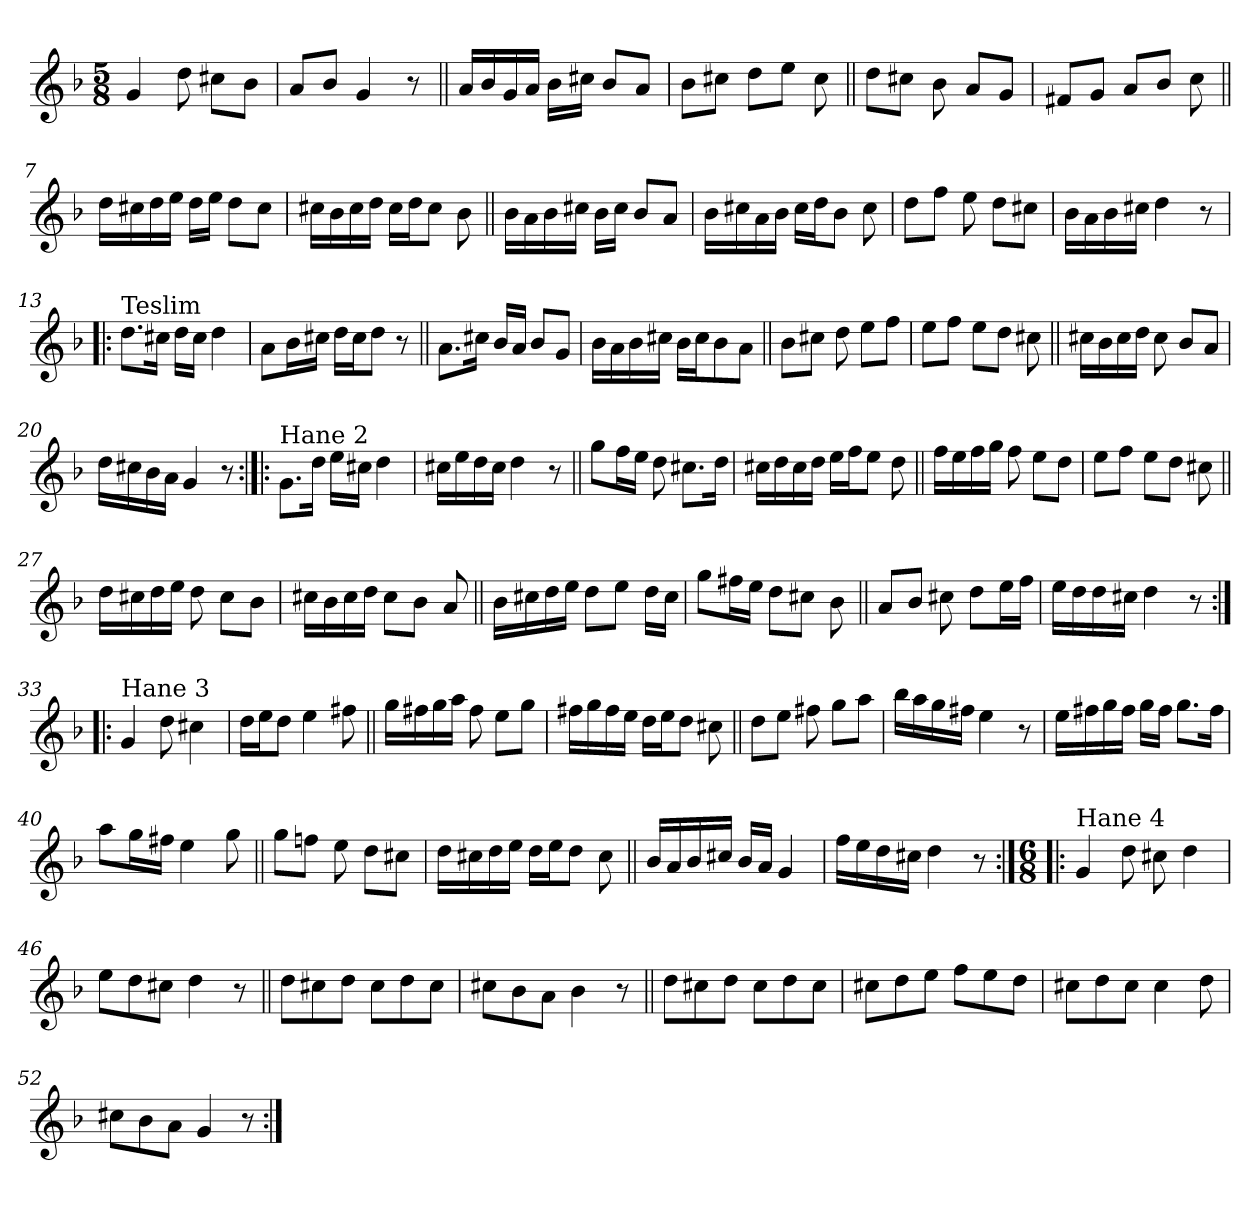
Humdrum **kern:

**kern
*part1
*staff1
*clefG2
*k[b-]
*F:
*M5/8
=1
4g/
8dd\
8cc#X\L
8b-\J
=2
8a/L
8b-/J
4g/
8r
=3||
16a/LL
16b-/
16g/
16a/JJ
16b-\LL
16cc#X\JJ
8b-/L
8a/J
=4
8b-\L
8cc#X\J
8dd\L
8ee\J
8cc#\
!!LO:LB:g=z
=5||
8dd\L
8cc#X\J
8b-\
8a/L
8g/J
=6
8f#X/L
8g/J
8a/L
8b-/J
8cc\
=7||
16dd\LL
16cc#X\
16dd\
16ee\JJ
16dd\LL
16ee\JJ
8dd\L
8cc#\J
=8
16cc#X\LL
16b-\
16cc#\
16dd\JJ
16cc#\LL
16dd\J
8cc#\J
8b-\
!!LO:LB:g=z
=9||
16b-\LL
16a\
16b-\
16cc#X\JJ
16b-\LL
16cc#\JJ
8b-/L
8a/J
=10
16b-\LL
16cc#X\
16a\
16b-\JJ
16cc#\LL
16dd\J
8b-\J
8cc#\
=11
8dd\L
8ff\J
8ee\
8dd\L
8cc#X\J
=12
16b-\LL
16a\
16b-\
16cc#X\JJ
4dd\
8r
=13!|:
!LO:TX:a:t=Teslim
8.dd\L
16cc#X\Jk
16dd\LL
16cc#\JJ
4dd\
!!LO:LB:g=z
=14
8a\L
16b-\L
16cc#X\JJ
16dd\LL
16cc#\J
8dd\J
8r
=15||
8.a\L
16cc#X\Jk
16b-/LL
16a/JJ
8b-/L
8g/J
=16
16b-\LL
16a\
16b-\
16cc#X\JJ
16b-\LL
16cc#\J
8b-\
8a\J
=17||
8b-\L
8cc#X\J
8dd\
8ee\L
8ff\J
=18
8ee\L
8ff\J
8ee\L
8dd\J
8cc#X\
!!LO:LB:g=z
=19||
16cc#X\LL
16b-\
16cc#\
16dd\JJ
8cc#\
8b-/L
8a/J
=20
16dd\LL
16cc#X\
16b-\
16a\JJ
4g/
8r
=21:|!|:
!LO:TX:a:t=Hane 2
8.g\L
16dd\Jk
16ee\LL
16cc#X\JJ
4dd\
=22
16cc#X\LL
16ee\
16dd\
16cc#\JJ
4dd\
8r
=23||
8gg\L
16ff\L
16ee\JJ
8dd\
8.cc#X\L
16dd\Jk
!!LO:LB:g=z
=24
16cc#X\LL
16dd\
16cc#\
16dd\JJ
16ee\LL
16ff\J
8ee\J
8dd\
=25||
16ff\LL
16ee\
16ff\
16gg\JJ
8ff\
8ee\L
8dd\J
=26
8ee\L
8ff\J
8ee\L
8dd\J
8cc#X\
=27||
16dd\LL
16cc#X\
16dd\
16ee\JJ
8dd\
8cc#\L
8b-\J
!!LO:LB:g=z
=28
16cc#X\LL
16b-\
16cc#\
16dd\JJ
8cc#\L
8b-\J
8a/
=29||
16b-\LL
16cc#X\
16dd\
16ee\JJ
8dd\L
8ee\J
16dd\LL
16cc#\JJ
=30
8gg\L
16ff#X\L
16ee\JJ
8dd\L
8cc#X\J
8b-\
=31||
8a/L
8b-/J
8cc#X\
8dd\L
16ee\L
16ff\JJ
=32
16ee\LL
16dd\
16dd\
16cc#X\JJ
4dd\
8r
!!LO:LB:g=z
=33:|!|:
!LO:TX:a:t=Hane 3
4g/
8dd\
4cc#X\
=34
16dd\LL
16ee\J
8dd\J
4ee\
8ff#X\
=35||
16gg\LL
16ff#X\
16gg\
16aa\JJ
8ff#\
8ee\L
8gg\J
=36
16ff#X\LL
16gg\
16ff#\
16ee\JJ
16dd\LL
16ee\J
8dd\J
8cc#X\
!!LO:PB:g=z
=37||
8dd\L
8ee\J
8ff#X\
8gg\L
8aa\J
=38
16bb-\LL
16aa\
16gg\
16ff#X\JJ
4ee\
8r
=39
16ee\LL
16ff#X\
16gg\
16ff#\JJ
16gg\LL
16ff#\JJ
8.gg\L
16ff#\Jk
=40
8aa\L
16gg\L
16ff#X\JJ
4ee\
8gg\
=41||
8gg\L
8ffn\J
8ee\
8dd\L
8cc#X\J
=42
16dd\LL
16cc#X\
16dd\
16ee\JJ
16dd\LL
16ee\J
8dd\J
8cc#\
!!LO:LB:g=z
=43||
16b-/LL
16a/
16b-/
16cc#X/JJ
16b-/LL
16a/JJ
4g/
=44
16ff\LL
16ee\
16dd\
16cc#X\JJ
4dd\
8r
=45:|!|:
*M6/8
!LO:TX:a:t=Hane 4
4g/
8dd\
8cc#X\
4dd\
=46
8ee\L
8dd\
8cc#X\J
4dd\
8r
!!LO:LB:g=z
=47||
8dd\L
8cc#X\
8dd\J
8cc#\L
8dd\
8cc#\J
=48
8cc#X\L
8b-\
8a\J
4b-\
8r
=49||
8dd\L
8cc#X\
8dd\J
8cc#\L
8dd\
8cc#\J
=50
8cc#X\L
8dd\
8ee\J
8ff\L
8ee\
8dd\J
=51
8cc#X\L
8dd\
8cc#\J
4cc#\
8dd\
=52
8cc#X\L
8b-\
8a\J
4g/
8r
=:|!
*-
